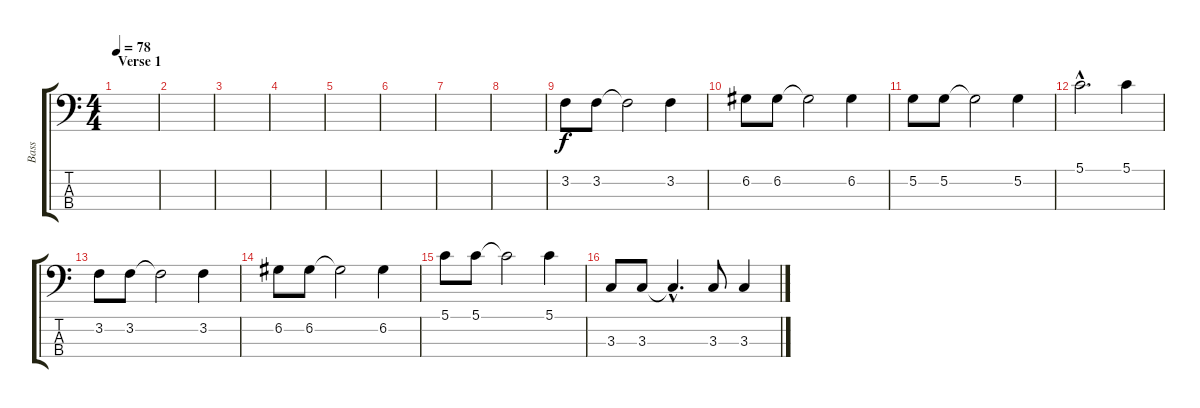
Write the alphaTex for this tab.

\track ("Bass" "Bass") {instrument acousticbass}
\staff {score tabs}
\tuning (G2 D2 A1 E1) {hide}
\ts (4 4)
\section ("" "Verse 1")
\tempo 78
\clef f4
\ks c
|
|
|
|
|
|
|
|
\section ("" "")
3.2.8 3.2.8 3.2{t}.2 3.2.4 |
6.2.8 6.2.8 6.2{t}.2 6.2.4 |
5.2.8 5.2.8 5.2{t}.2 5.2.4 |
5.1{hac}.2{d} 5.1.4 |
3.2.8 3.2.8 3.2{t}.2 3.2.4 |
6.2.8 6.2.8 6.2{t}.2 6.2.4 |
5.1.8 5.1.8 5.1{t}.2 5.1.4 |
3.3.8 3.3.8 3.3{hac t}.4{d} 3.3.8 3.3.4
